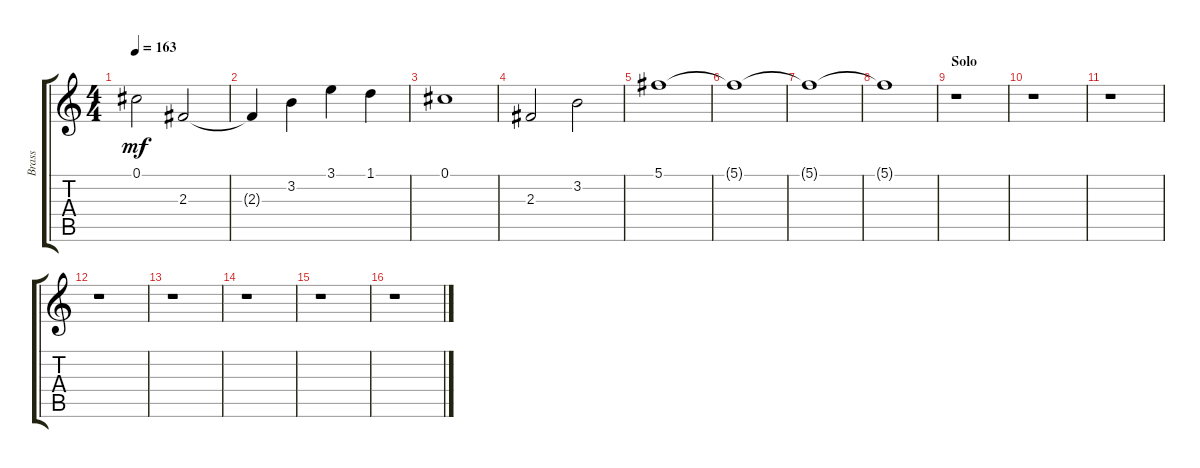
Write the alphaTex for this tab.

\track ("Brass" "Brass") {instrument electricguitarclean}
\staff {score tabs}
\tuning (Db4 Ab3 E3 B2 Gb2 B1) {hide}
\ts (4 4)
\tempo 163
\clef g2
\ks aminor
0.1.2{dy mf} 2.3.2 |
2.3{t}.4 3.2.4 3.1.4 1.1.4 |
0.1.1 |
2.3.2 3.2.2 |
5.1.1 |
5.1{t}.1 |
5.1{t}.1 |
5.1{t}.1 |
\section ("" "Solo")
r.1 |
r.1 |
r.1 |
r.1 |
r.1 |
r.1 |
r.1 |
r.1
